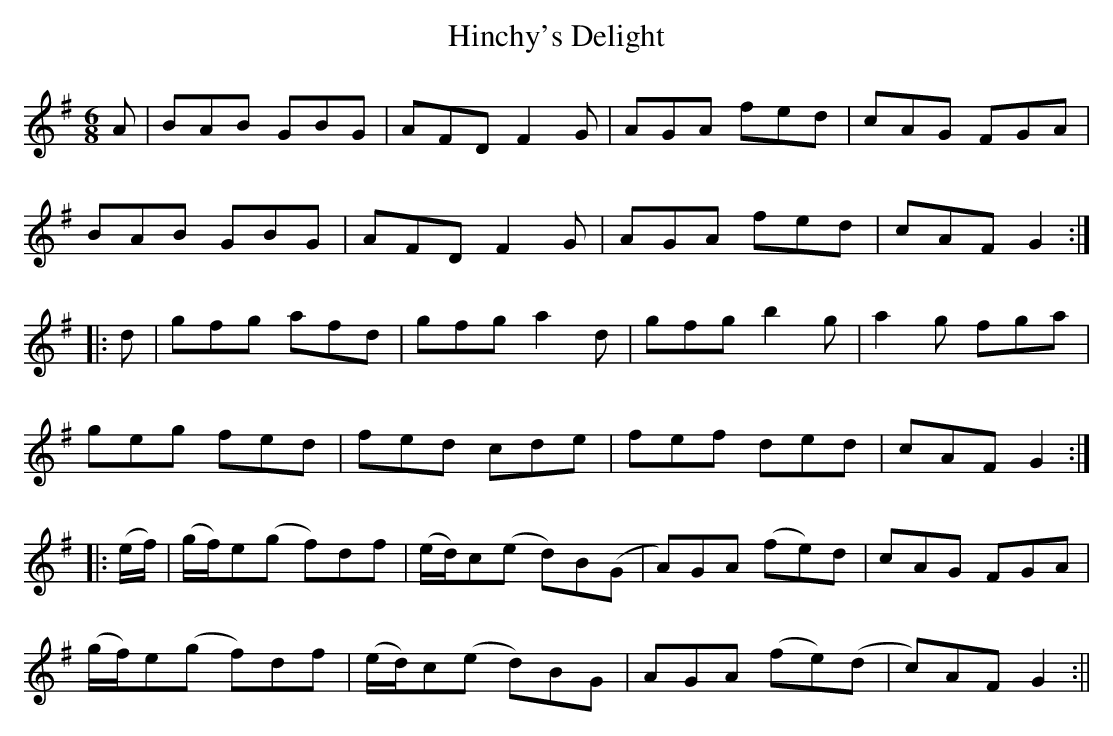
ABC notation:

X:1
T:Hinchy's Delight
M:6/8
L:1/8
K:G
A | BAB GBG | AFD F2G | AGA fed | cAG FGA |
BAB GBG | AFD F2G | AGA fed | cAF G2 :|
|: d | gfg afd | gfg a2d | gfg b2g | a2g fga |
geg fed | fed cde | fef ded | cAF G2 :|
|: (e/f/) | (g/f/)e(g f)df | (e/d/)c(e d)B(G | A)GA (fe)d | cAG FGA |
(g/f/)e(g f)df | (e/d/)c(e d)BG | AGA (fe)(d | c)AF G2 :||
